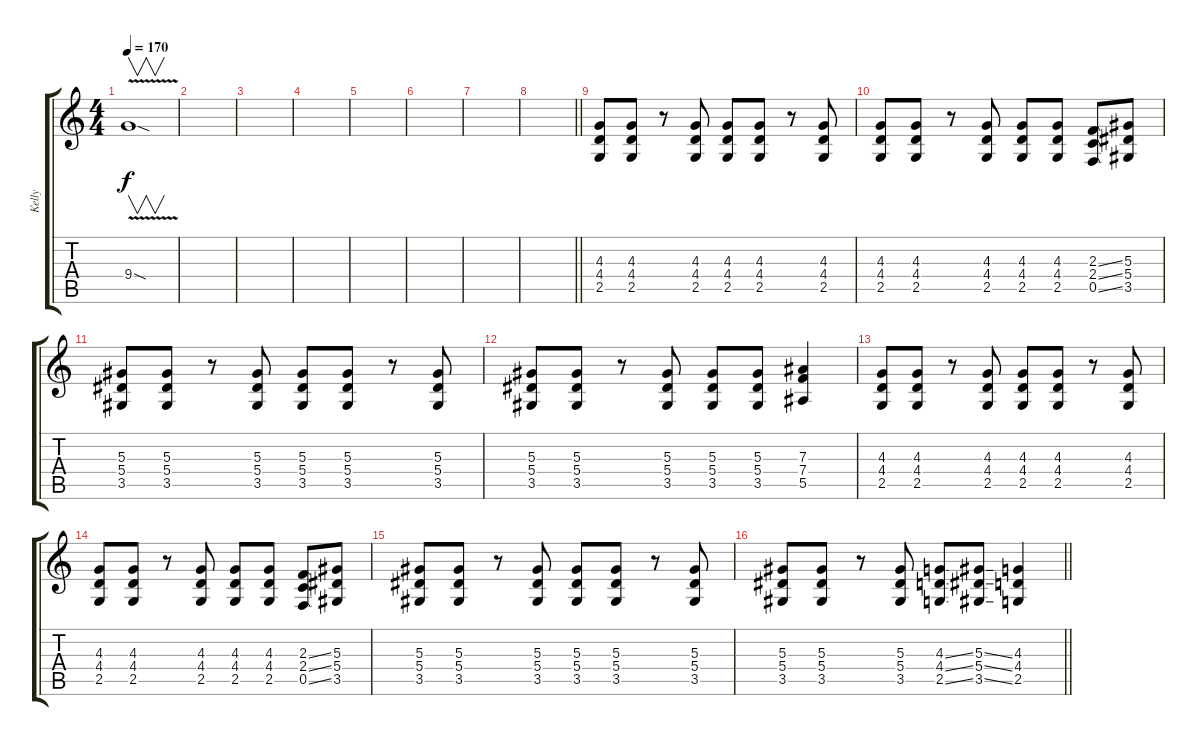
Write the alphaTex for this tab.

\track ("Kelly" "Kelly") {instrument overdrivenguitar}
\staff {score tabs}
\tuning (C4 G3 Eb3 Bb2 F2 C2) {hide}
\ts (4 4)
\tempo 170
\clef g2
\ks c
9.4{v sod t}.1{v dy f} |
|
|
|
|
|
|
\barLineRight lightlight
|
\section ("" "")
(4.3 4.4 2.5).8 (4.3 4.4 2.5).8 r.8 (4.3 4.4 2.5).8 (4.3 4.4 2.5).8 (4.3 4.4 2.5).8 r.8 (4.3 4.4 2.5).8 |
(4.3 4.4 2.5).8 (4.3 4.4 2.5).8 r.8 (4.3 4.4 2.5).8 (4.3 4.4 2.5).8 (4.3 4.4 2.5).8 (2.3{ss} 2.4{ss} 0.5{ss}).8 (5.3 5.4 3.5).8 |
(5.3 5.4 3.5).8 (5.3 5.4 3.5).8 r.8 (5.3 5.4 3.5).8 (5.3 5.4 3.5).8 (5.3 5.4 3.5).8 r.8 (5.3 5.4 3.5).8 |
(5.3 5.4 3.5).8 (5.3 5.4 3.5).8 r.8 (5.3 5.4 3.5).8 (5.3 5.4 3.5).8 (5.3 5.4 3.5).8 (7.3 7.4 5.5).4 |
(4.3 4.4 2.5).8 (4.3 4.4 2.5).8 r.8 (4.3 4.4 2.5).8 (4.3 4.4 2.5).8 (4.3 4.4 2.5).8 r.8 (4.3 4.4 2.5).8 |
(4.3 4.4 2.5).8 (4.3 4.4 2.5).8 r.8 (4.3 4.4 2.5).8 (4.3 4.4 2.5).8 (4.3 4.4 2.5).8 (2.3{ss} 2.4{ss} 0.5{ss}).8 (5.3 5.4 3.5).8 |
(5.3 5.4 3.5).8 (5.3 5.4 3.5).8 r.8 (5.3 5.4 3.5).8 (5.3 5.4 3.5).8 (5.3 5.4 3.5).8 r.8 (5.3 5.4 3.5).8 |
\barLineRight lightlight
(5.3 5.4 3.5).8 (5.3 5.4 3.5).8 r.8 (5.3 5.4 3.5).8 (4.3{ss} 4.4{ss} 2.5{ss}).8 (5.3{ss} 5.4{ss} 3.5{ss}).8 (4.3 4.4 2.5).4
